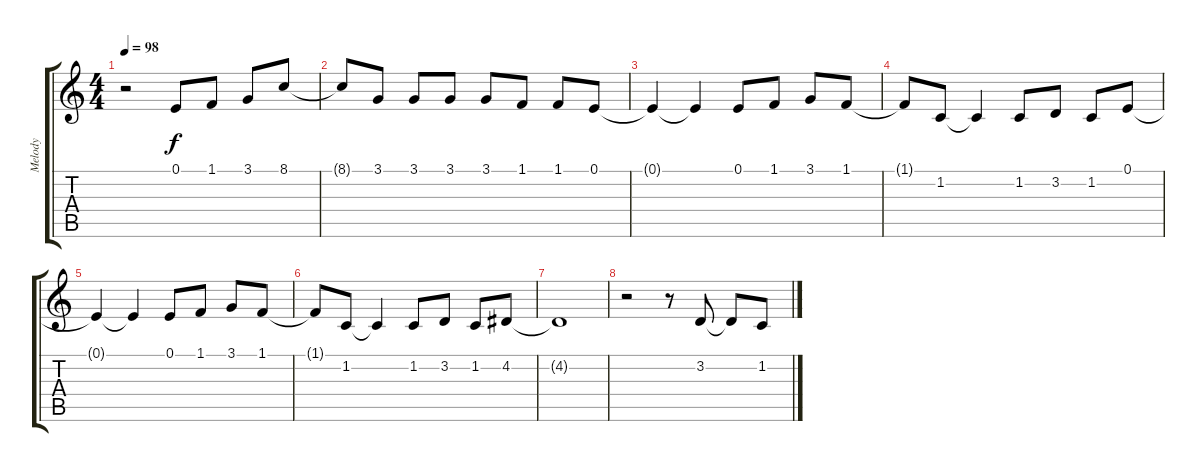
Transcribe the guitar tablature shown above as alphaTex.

\track ("Melody" "Melody") {instrument acousticgrandpiano}
\staff {score tabs}
\tuning (E4 B3 G3 D3 A2 E2) {hide}
\ts (4 4)
\tempo 98
\clef g2
\ks c
r.2{dy f} 0.1.8 1.1.8 3.1.8 8.1.8 |
8.1{t}.8 3.1.8 3.1.8 3.1.8 3.1.8 1.1.8 1.1.8 0.1.8 |
0.1{t}.4 0.1{t}.4 0.1.8 1.1.8 3.1.8 1.1.8 |
1.1{t}.8 1.2.8 1.2{t}.4 1.2.8 3.2.8 1.2.8 0.1.8 |
0.1{t}.4 0.1{t}.4 0.1.8 1.1.8 3.1.8 1.1.8 |
1.1{t}.8 1.2.8 1.2{t}.4 1.2.8 3.2.8 1.2.8 4.2.8 |
4.2{t}.1 |
r.2 r.8 3.2.8 3.2{t}.8 1.2.8
